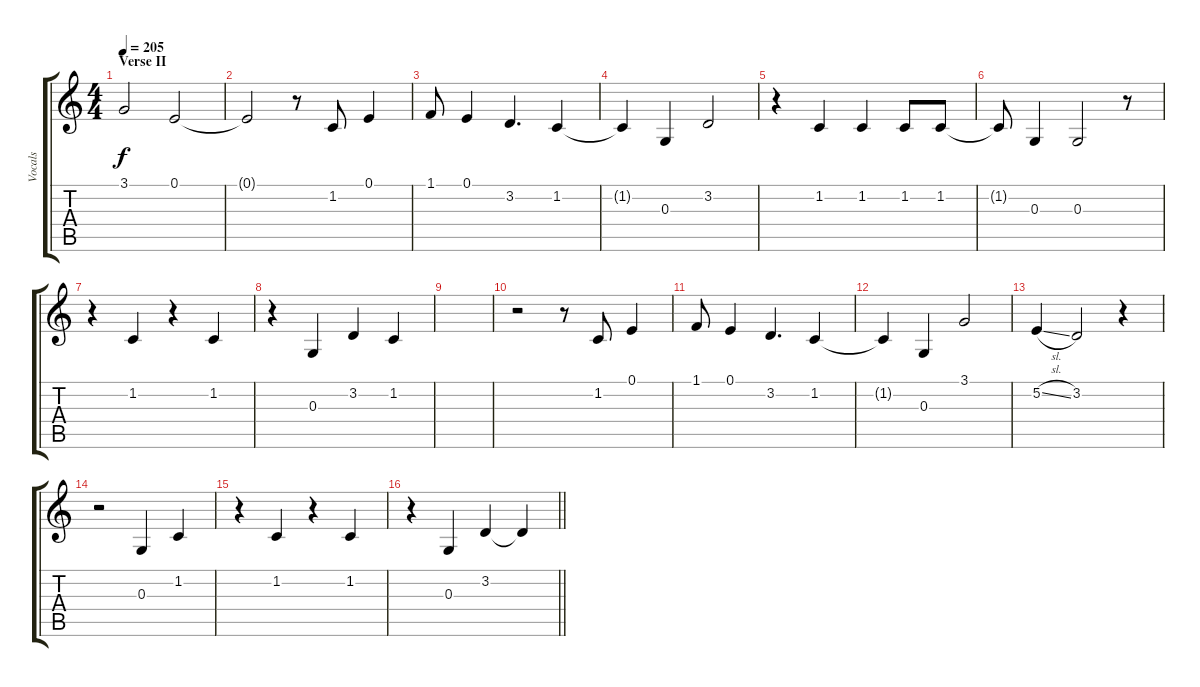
\track ("Vocals" "Vocals") {instrument clarinet}
\staff {score tabs}
\tuning (E4 B3 G3 D3 A2 E2) {hide}
\ts (4 4)
\section ("" "Verse II")
\tempo 205
\clef g2
\ks c
3.1.2{dy f} 0.1.2 |
0.1{t}.2 r.8 1.2.8 0.1.4 |
1.1.8 0.1.4 3.2.4{d} 1.2.4 |
1.2{t}.4 0.3.4 3.2.2 |
r.4 1.2.4 1.2.4 1.2.8 1.2.8 |
1.2{t}.8 0.3.4 0.3.2 r.8 |
r.4 1.2.4 r.4 1.2.4 |
r.4 0.3.4 3.2.4 1.2.4 |
|
r.2 r.8 1.2.8 0.1.4 |
1.1.8 0.1.4 3.2.4{d} 1.2.4 |
1.2{t}.4 0.3.4 3.1.2 |
5.2{sl}.4 3.2.2 r.4 |
r.2 0.3.4 1.2.4 |
r.4 1.2.4 r.4 1.2.4 |
\barLineRight lightlight
r.4 0.3.4 3.2.4 3.2{t}.4
